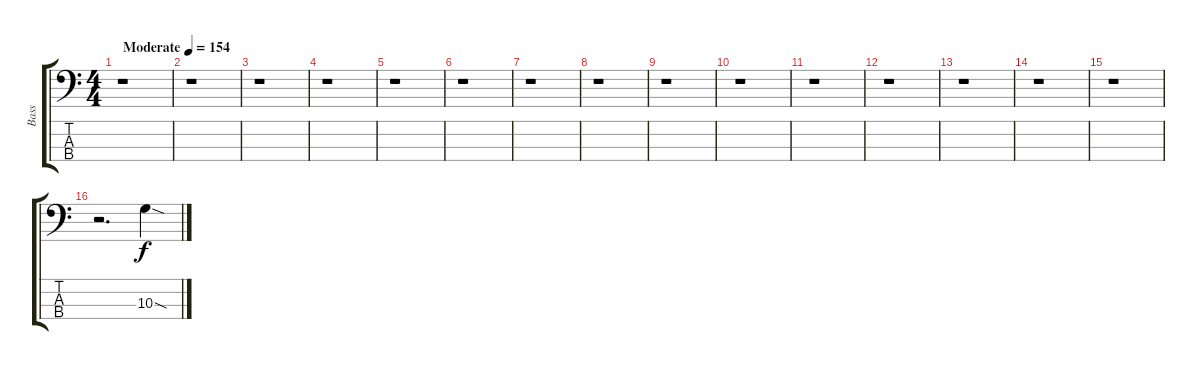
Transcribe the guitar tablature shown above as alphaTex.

\track ("Bass" "Bass") {instrument electricbasspick}
\staff {score tabs}
\tuning (G2 D2 A1 E1) {hide}
\ts (4 4)
\tempo (154 "Moderate")
\clef f4
\ks c
r.1{dy f instrument electricbasspick} |
r.1 |
r.1 |
r.1 |
r.1 |
r.1 |
r.1 |
r.1 |
r.1 |
r.1 |
r.1 |
r.1 |
r.1 |
r.1 |
r.1 |
r.2{d} 10.3{sod}.4
